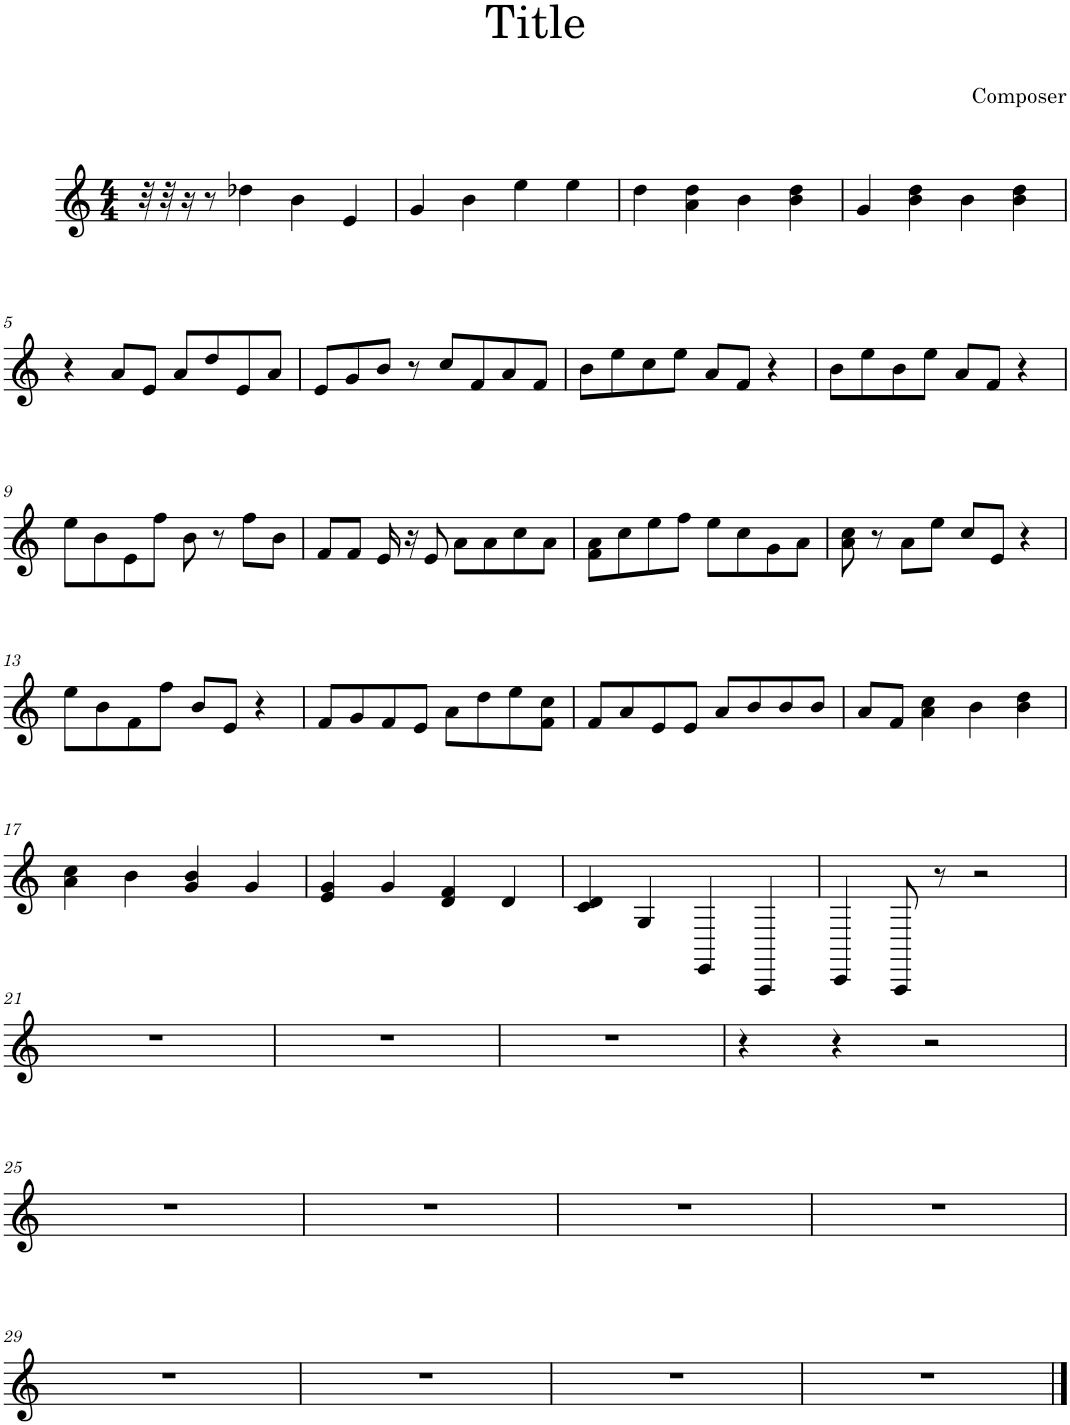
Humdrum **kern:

**kern
*part1
*staff1
*I"Piano
*I'Pno.
*clefG2
*k[]
*M4/4
=1
32r
32r
16r
8r
4dd-X\
4b\
4e/
=2
4g/
4b\
4ee\
4ee\
=3
4dd\
4a\ 4dd\
4b\
4b\ 4dd\
=4
4g/
4b\ 4dd\
4b\
4b\ 4dd\
!!LO:LB:g=z
=5
4r
8a/L
8e/J
8a/L
8dd/
8e/
8a/J
=6
8e/L
8g/
8b/J
8r
8cc/L
8f/
8a/
8f/J
=7
8b\L
8ee\
8cc\
8ee\J
8a/L
8f/J
4r
=8
8b\L
8ee\
8b\
8ee\J
8a/L
8f/J
4r
!!LO:LB:g=z
=9
8ee\L
8b\
8e\
8ff\J
8b\
8r
8ff\L
8b\J
=10
8f/L
8f/J
16e/
16r
8e/
8a\L
8a\
8cc\
8a\J
=11
8f\ 8a\L
8cc\
8ee\
8ff\J
8ee\L
8cc\
8g\
8a\J
=12
8a\ 8cc\
8r
8a\L
8ee\J
8cc/L
8e/J
4r
!!LO:LB:g=z
=13
8ee\L
8b\
8f\
8ff\J
8b/L
8e/J
4r
=14
8f/L
8g/
8f/
8e/J
8a\L
8dd\
8ee\
8f\ 8cc\J
=15
8f/L
8a/
8e/
8e/J
8a/L
8b/
8b/
8b/J
=16
8a/L
8f/J
4a\ 4cc\
4b\
4b\ 4dd\
!!LO:LB:g=z
=17
4a\ 4cc\
4b\
4g/ 4b/
4g/
=18
4e/ 4g/
4g/
4d/ 4f/
4d/
=19
4c/ 4d/
4G/
4EE/
4AAA/
=20
4CC/
8AAA/
8r
2r
!!LO:LB:g=z
=21
1r
=22
1r
=23
1r
=24
4r
4r
2r
!!LO:LB:g=z
=25
1r
=26
1r
=27
1r
=28
1r
!!LO:LB:g=z
=29
1r
=30
1r
=31
1r
=32
1r
==
*-
